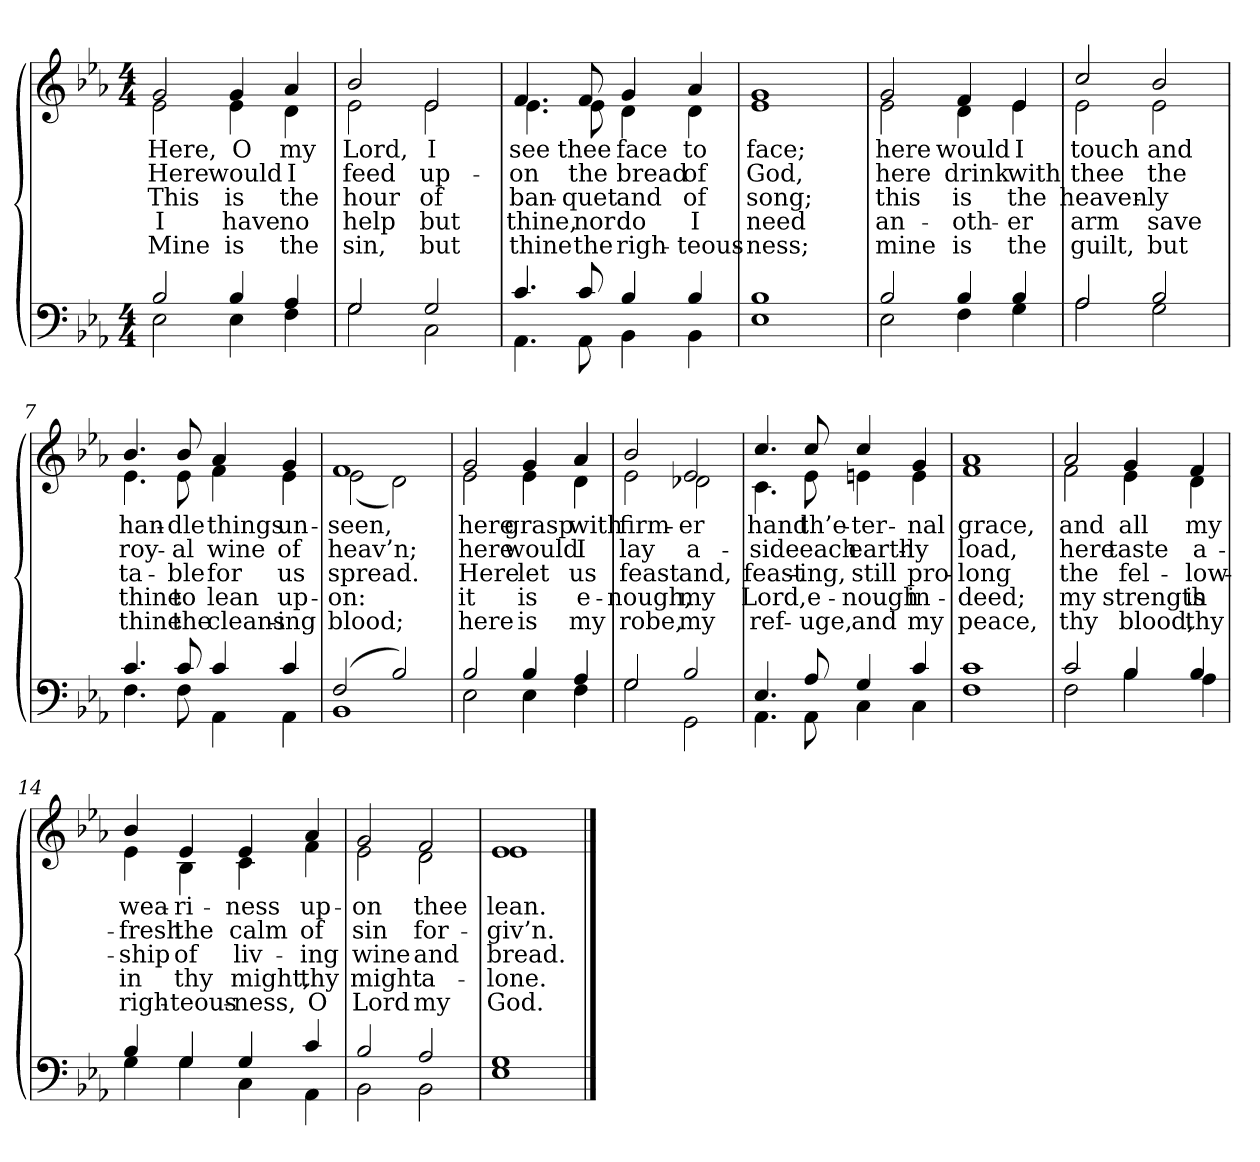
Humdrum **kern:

**kern	**kern	**text	**text	**text	**text	**text
*part2	*part1	*part1	*part1	*part1	*part1	*part1
*staff2	*staff1	*staff1	*staff1	*staff1	*staff1	*staff1
*clefF4	*clefG2	*	*	*	*	*
*k[b-e-a-]	*k[b-e-a-]	*	*	*	*	*
*M4/4	*M4/4	*	*	*	*	*
=1	=1	=1	=1	=1	=1	=1
*^	*	*	*	*	*	*
!	!	!LO:TX:b:i:t=Verse	!	!	!	!	!
!	!	!	!LO:LY:b	!LO:LY:b	!LO:LY:b	!LO:LY:b	!LO:LY:b
*	*	*^	*	*	*	*	*
2B-/	2E-\	2g/	2e-\	Here,	Here	This	I	Mine
!	!	!	!	!LO:LY:b	!LO:LY:b	!LO:LY:b	!LO:LY:b	!LO:LY:b
4B-/	4E-\	4g/	4e-\	O	would	is	have	is
!	!	!	!	!LO:LY:b	!LO:LY:b	!LO:LY:b	!LO:LY:b	!LO:LY:b
4A-/	4F\	4a-/	4d\	my	I	the	no	the
=2	=2	=2	=2	=2	=2	=2	=2	=2
!	!	!	!	!LO:LY:b	!LO:LY:b	!LO:LY:b	!LO:LY:b	!LO:LY:b
2G/	2G\	2b-/	2e-\	Lord,	feed	hour	help	sin,
!	!	!	!	!LO:LY:b	!LO:LY:b	!LO:LY:b	!LO:LY:b	!LO:LY:b
2G/	2C\	2e-/	2e-\	I	up-	of	but	but
=3	=3	=3	=3	=3	=3	=3	=3	=3
!	!	!	!	!LO:LY:b	!LO:LY:b	!LO:LY:b	!LO:LY:b	!LO:LY:b
4.c/	4.AA-\	4.f/	4.e-\	see	-on	ban-	thine,	thine
!	!	!	!	!LO:LY:b	!LO:LY:b	!LO:LY:b	!LO:LY:b	!LO:LY:b
8c/	8AA-\	8f/	8e-\	thee	the	-quet	nor	the
!	!	!	!	!LO:LY:b	!LO:LY:b	!LO:LY:b	!LO:LY:b	!LO:LY:b
4B-/	4BB-\	4g/	4d\	face	bread	and	do	righ-
!	!	!	!	!LO:LY:b	!LO:LY:b	!LO:LY:b	!LO:LY:b	!LO:LY:b
4B-/	4BB-\	4a-/	4d\	to	of	of	I	-teous-
=4	=4	=4	=4	=4	=4	=4	=4	=4
!	!	!	!	!LO:LY:b	!LO:LY:b	!LO:LY:b	!LO:LY:b	!LO:LY:b
1B-	1E-	1g	1e-	face;	God,	song;	need	-ness;
!!LO:LB:g=z	!!
=5	=5	=5	=5	=5	=5	=5	=5	=5
!	!	!	!	!LO:LY:b	!LO:LY:b	!LO:LY:b	!LO:LY:b	!LO:LY:b
2B-/	2E-\	2g/	2e-\	here	here	this	an-	mine
!	!	!	!	!LO:LY:b	!LO:LY:b	!LO:LY:b	!LO:LY:b	!LO:LY:b
4B-/	4F\	4f/	4d\	would	drink	is	-oth-	is
!	!	!	!	!LO:LY:b	!LO:LY:b	!LO:LY:b	!LO:LY:b	!LO:LY:b
4B-/	4G\	4e-/	4e-\	I	with	the	-er	the
=6	=6	=6	=6	=6	=6	=6	=6	=6
!	!	!	!	!LO:LY:b	!LO:LY:b	!LO:LY:b	!LO:LY:b	!LO:LY:b
2A-/	2A-\	2cc/	2e-\	touch	thee	heaven-	arm	guilt,
!	!	!	!	!LO:LY:b	!LO:LY:b	!LO:LY:b	!LO:LY:b	!LO:LY:b
2B-/	2G\	2b-/	2e-\	and	the	-ly	save	but
=7	=7	=7	=7	=7	=7	=7	=7	=7
!	!	!	!	!LO:LY:b	!LO:LY:b	!LO:LY:b	!LO:LY:b	!LO:LY:b
4.c/	4.F\	4.b-/	4.e-\	han-	roy-	ta-	thine	thine
!	!	!	!	!LO:LY:b	!LO:LY:b	!LO:LY:b	!LO:LY:b	!LO:LY:b
8c/	8F\	8b-/	8e-\	-dle	-al	-ble	to	the
!	!	!	!	!LO:LY:b	!LO:LY:b	!LO:LY:b	!LO:LY:b	!LO:LY:b
4c/	4AA-\	4a-/	4f\	things	wine	for	lean	cleans-
!	!	!	!	!LO:LY:b	!LO:LY:b	!LO:LY:b	!LO:LY:b	!LO:LY:b
4c/	4AA-\	4g/	4e-\	un-	of	us	up-	-ing
=8	=8	=8	=8	=8	=8	=8	=8	=8
!	!	!	!	!LO:LY:b	!LO:LY:b	!LO:LY:b	!LO:LY:b	!LO:LY:b
(>2F/	1BB-	1f	(<2e-\	-seen,	heav’n;	spread.	-on:	blood;
2B-/)	.	.	2d\)	.	.	.	.	.
!!LO:LB:g=z	!!
=9	=9	=9	=9	=9	=9	=9	=9	=9
!	!	!	!	!LO:LY:b	!LO:LY:b	!LO:LY:b	!LO:LY:b	!LO:LY:b
2B-/	2E-\	2g/	2e-\	here	here	Here	it	here
!	!	!	!	!LO:LY:b	!LO:LY:b	!LO:LY:b	!LO:LY:b	!LO:LY:b
4B-/	4E-\	4g/	4e-\	grasp	would	let	is	is
!	!	!	!	!LO:LY:b	!LO:LY:b	!LO:LY:b	!LO:LY:b	!LO:LY:b
4A-/	4F\	4a-/	4d\	with	I	us	e-	my
=10	=10	=10	=10	=10	=10	=10	=10	=10
!	!	!	!	!LO:LY:b	!LO:LY:b	!LO:LY:b	!LO:LY:b	!LO:LY:b
2G/	2G\	2b-/	2e-\	firm-	lay	feast	-nough,	robe,
!	!	!	!	!LO:LY:b	!LO:LY:b	!LO:LY:b	!LO:LY:b	!LO:LY:b
2B-/	2GG\	2e-/	2d-X\	-er	a-	and,	my	my
=11	=11	=11	=11	=11	=11	=11	=11	=11
!	!	!	!	!LO:LY:b	!LO:LY:b	!LO:LY:b	!LO:LY:b	!LO:LY:b
4.E-/	4.AA-\	4.cc/	4.c\	hand	-side	feast-	Lord,	ref-
!	!	!	!	!LO:LY:b	!LO:LY:b	!LO:LY:b	!LO:LY:b	!LO:LY:b
8A-/	8AA-\	8cc/	8e-\	th’e-	each	-ing,	e-	-uge,
!	!	!	!	!LO:LY:b	!LO:LY:b	!LO:LY:b	!LO:LY:b	!LO:LY:b
4G/	4C\	4cc/	4en\	-ter-	earth-	still	-nough	and
!	!	!	!	!LO:LY:b	!LO:LY:b	!LO:LY:b	!LO:LY:b	!LO:LY:b
4c/	4C\	4g/	4e\	-nal	-ly	pro-	in-	my
=12	=12	=12	=12	=12	=12	=12	=12	=12
!	!	!	!	!LO:LY:b	!LO:LY:b	!LO:LY:b	!LO:LY:b	!LO:LY:b
1c	1F	1a-	1f	grace,	load,	-long	-deed;	peace,
!!LO:LB:g=z	!!
=13	=13	=13	=13	=13	=13	=13	=13	=13
!	!	!	!	!LO:LY:b	!LO:LY:b	!LO:LY:b	!LO:LY:b	!LO:LY:b
2c/	2F\	2a-/	2f\	and	here	the	my	thy
!	!	!	!	!LO:LY:b	!LO:LY:b	!LO:LY:b	!LO:LY:b	!LO:LY:b
4B-/	4B-\	4g/	4e-\	all	taste	fel-	strength	blood,
!	!	!	!	!LO:LY:b	!LO:LY:b	!LO:LY:b	!LO:LY:b	!LO:LY:b
4B-/	4A-\	4f/	4d\	my	a-	-low-	is	thy
=14	=14	=14	=14	=14	=14	=14	=14	=14
!	!	!	!	!LO:LY:b	!LO:LY:b	!LO:LY:b	!LO:LY:b	!LO:LY:b
4B-/	4G\	4b-/	4e-\	wea-	-fresh	-ship	in	righ-
!	!	!	!	!LO:LY:b	!LO:LY:b	!LO:LY:b	!LO:LY:b	!LO:LY:b
4G/	4G\	4e-/	4B-\	-ri-	the	of	thy	-teous-
!	!	!	!	!LO:LY:b	!LO:LY:b	!LO:LY:b	!LO:LY:b	!LO:LY:b
4G/	4C\	4e-/	4c\	-ness	calm	liv-	might,	-ness,
!	!	!	!	!LO:LY:b	!LO:LY:b	!LO:LY:b	!LO:LY:b	!LO:LY:b
4c/	4AA-\	4a-/	4f\	up-	of	-ing	thy	O
=15	=15	=15	=15	=15	=15	=15	=15	=15
!	!	!	!	!LO:LY:b	!LO:LY:b	!LO:LY:b	!LO:LY:b	!LO:LY:b
2B-/	2BB-\	2g/	2e-\	-on	sin	wine	might	Lord
!	!	!	!	!LO:LY:b	!LO:LY:b	!LO:LY:b	!LO:LY:b	!LO:LY:b
2A-/	2BB-\	2f/	2d\	thee	for-	and	a-	my
=16	=16	=16	=16	=16	=16	=16	=16	=16
!	!	!	!	!LO:LY:b	!LO:LY:b	!LO:LY:b	!LO:LY:b	!LO:LY:b
1G	1E-	1e-	1e-	lean.	-giv’n.	bread.	-lone.	God.
*v	*v	*	*	*	*	*	*	*
*	*v	*v	*	*	*	*	*
==	==	==	==	==	==	==
*-	*-	*-	*-	*-	*-	*-
